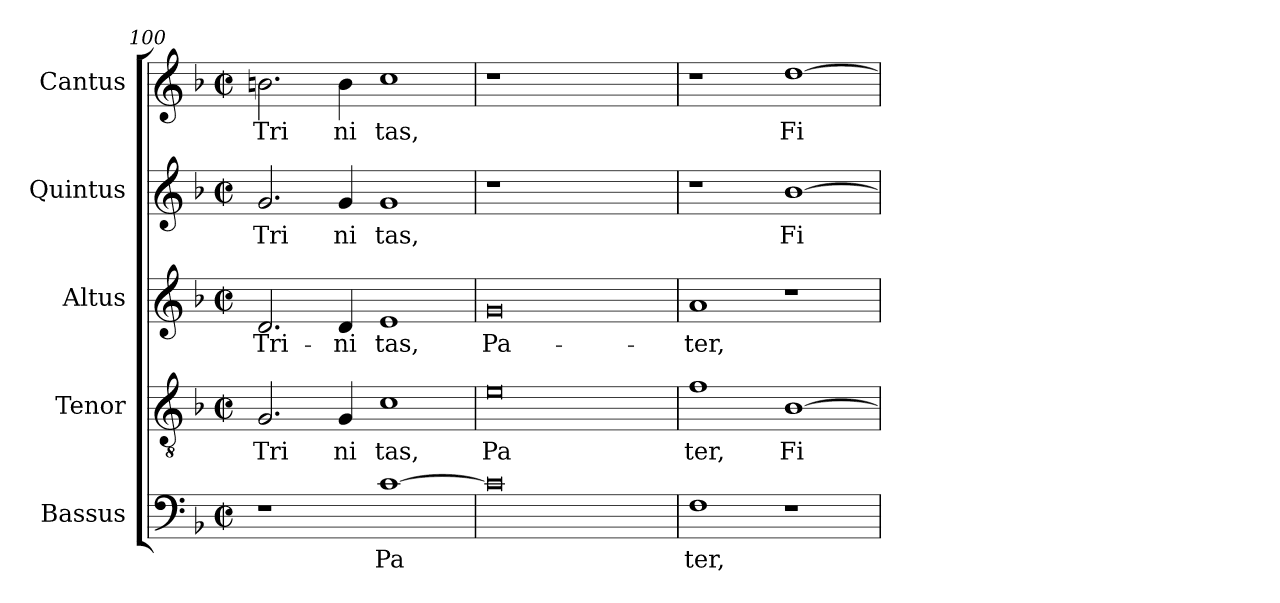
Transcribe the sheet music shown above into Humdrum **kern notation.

**kern	**text	**kern	**text	**kern	**text	**kern	**text	**kern	**text
*part5	*part5	*part4	*part4	*part3	*part3	*part2	*part2	*part1	*part1
*staff5	*staff5	*staff4	*staff4	*staff3	*staff3	*staff2	*staff2	*staff1	*staff1
*I"Bassus	*	*I"Tenor	*	*I"Altus	*	*I"Quintus	*	*I"Cantus	*
*clefF4	*	*clefGv2	*	*clefG2	*	*clefG2	*	*clefG2	*
*k[b-]	*	*k[b-]	*	*k[b-]	*	*k[b-]	*	*k[b-]	*
*F:	*	*F:	*	*F:	*	*F:	*	*F:	*
*M2/2	*	*M2/2	*	*M2/2	*	*M2/2	*	*M2/2	*
*met(c|)	*	*met(c|)	*	*met(c|)	*	*met(c|)	*	*met(c|)	*
=100	=100	=100	=100	=100	=100	=100	=100	=100	=100
!	!	!	!LO:LY:b:cj	!	!LO:LY:b:cj	!	!LO:LY:b:cj	!	!LO:LY:b:cj
1r	.	2.G/	Tri	2.d/	Tri-	2.g/	Tri	2.b\	Tri
!	!	!	!LO:LY:b:cj	!	!LO:LY:b:cj	!	!LO:LY:b:cj	!	!LO:LY:b:cj
.	.	4G/	ni	4d/	-ni	4g/	ni	4b\	ni
!	!LO:LY:b:cj	!	!LO:LY:b:cj	!	!LO:LY:b:cj	!	!LO:LY:b:cj	!	!LO:LY:b:cj
[>1c	Pa-	1c	tas,	1e	tas,	1g	tas,	1cc	tas,
=101	=101	=101	=101	=101	=101	=101	=101	=101	=101
!	!LO:LY:b:cj	!	!LO:LY:b:cj	!	!LO:LY:b:cj	!	!	!	!
0c]	--	0e	Pa	0g	Pa-	1r	.	1r	.
.	.	.	.	.	.	1ryy	.	1ryy	.
=102	=102	=102	=102	=102	=102	=102	=102	=102	=102
!	!LO:LY:b:cj	!	!LO:LY:b:cj	!	!LO:LY:b:cj	!	!	!	!
1F	-ter,	1f	ter,	1a	-ter,	1r	.	1r	.
!	!	!	!LO:LY:b:cj	!	!	!	!LO:LY:b:cj	!	!LO:LY:b:cj
1r	.	[>1B-	Fi	1r	.	[>1b-	Fi	[>1dd	Fi
=	=	=	=	=	=	=	=	=	=
*-	*-	*-	*-	*-	*-	*-	*-	*-	*-
